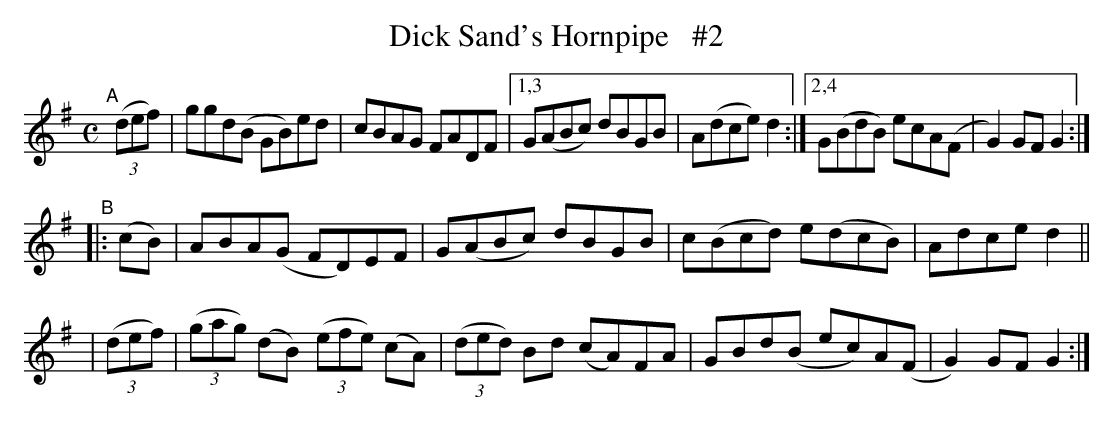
X:1
T: Dick Sand's Hornpipe   #2
M: C
L: 1/8
K: G
"^A"[|]\
(3(def) | ggd(B GB)ed | cBAG FADF |[1,3 G(ABc) dBGB | A(dce) d2 :|[2,4 G(BdB) ecA(F | G2)GF G2 :|
"^B"\
|: (cB) | ABA(G FD)EF | G(ABc) dBGB | c(Bcd) e(dcB) | Adce d2 ||
| (3(def) | (3(gag) (dB) (3(efe) (cA) | (3(ded) Bd (cA)FA | GBd(B ec)A(F | G2)GF G2 :|
